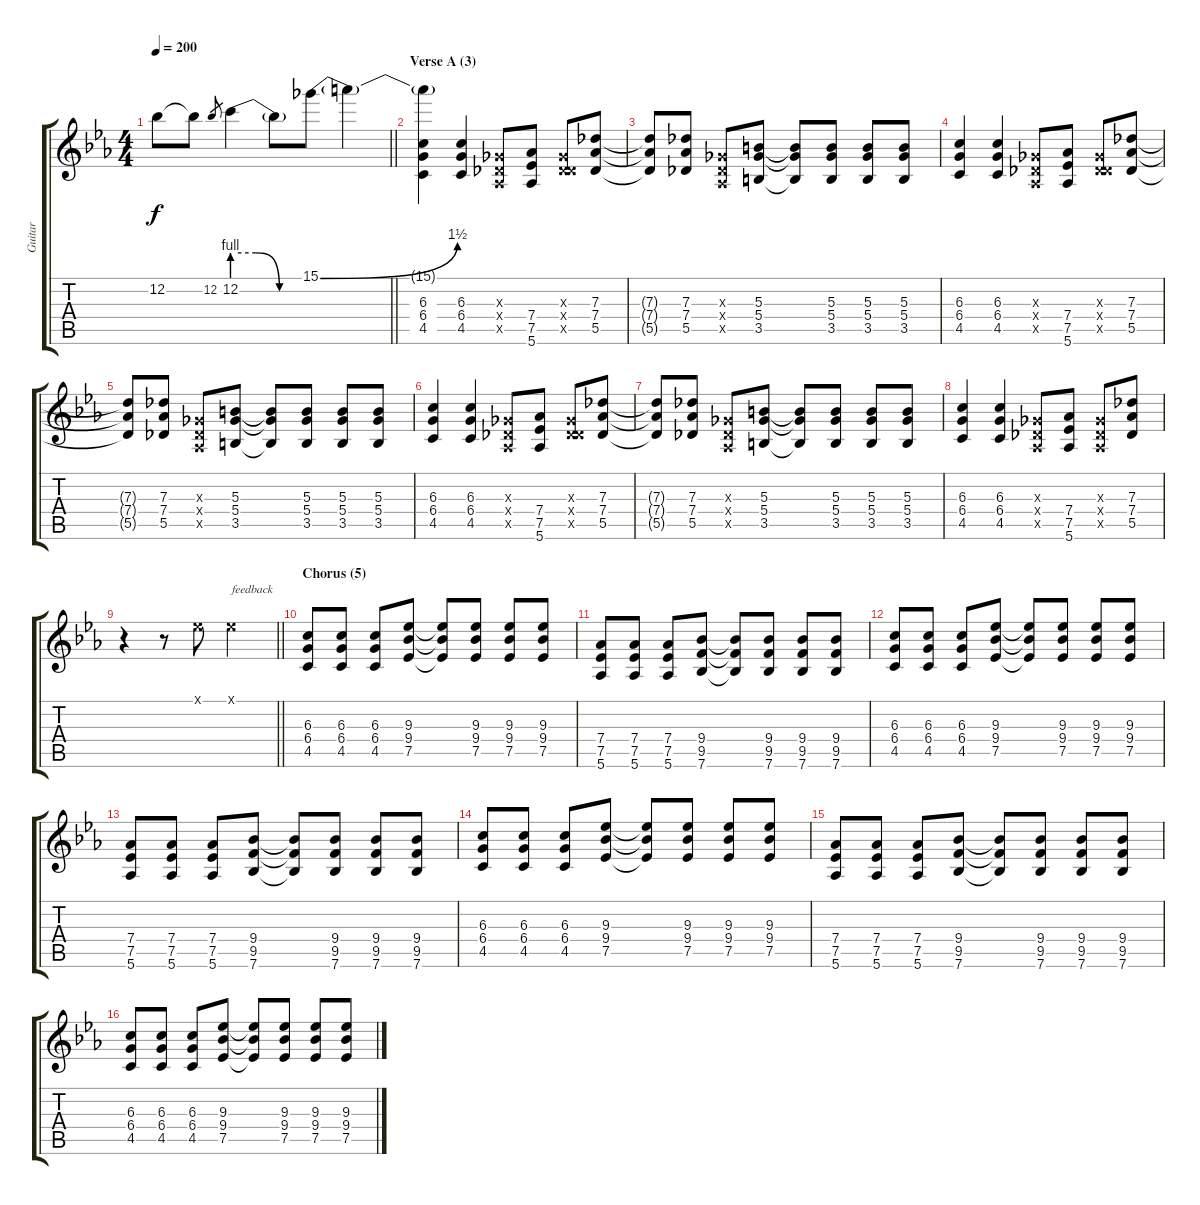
\track ("Guitar" "Guitar") {instrument distortionguitar}
\staff {score tabs}
\tuning (Eb4 Bb3 Gb3 Db3 Ab2 Eb2) {hide}
\ts (4 4)
\tempo 200
\clef g2
\barLineRight lightlight
\ks cminor
12.2{t}.8{dy f} 12.2{t}.8 12.2.8{gr} 12.2{be (custom 0 4 20 4 40 0 60 0)}.4 12.2{t}.8 15.1{be (bend 0 0 60 6)}.8 15.1{t}.4 |
\section ("" "Verse A (3)")
(15.1{t} 6.3 6.4 4.5).4 (6.3 6.4 4.5).4 (0.3{x} 0.4{x} 0.5{x}).8 (7.4 7.5 5.6).8 (0.3{x} 0.4{x} 5.5{x}).8 (7.3 7.4 5.5).8 |
(7.3{t} 7.4{t} 5.5{t}).8 (7.3 7.4 5.5).8 (0.3{x} 0.4{x} 0.5{x}).8 (5.3 5.4 3.5).8 (5.3{t} 5.4{t} 3.5{t}).8 (5.3 5.4 3.5).8 (5.3 5.4 3.5).8 (5.3 5.4 3.5).8 |
(6.3 6.4 4.5).4 (6.3 6.4 4.5).4 (0.3{x} 0.4{x} 0.5{x}).8 (7.4 7.5 5.6).8 (0.3{x} 0.4{x} 5.5{x}).8 (7.3 7.4 5.5).8 |
(7.3{t} 7.4{t} 5.5{t}).8 (7.3 7.4 5.5).8 (0.3{x} 0.4{x} 0.5{x}).8 (5.3 5.4 3.5).8 (5.3{t} 5.4{t} 3.5{t}).8 (5.3 5.4 3.5).8 (5.3 5.4 3.5).8 (5.3 5.4 3.5).8 |
(6.3 6.4 4.5).4 (6.3 6.4 4.5).4 (0.3{x} 0.4{x} 0.5{x}).8 (7.4 7.5 5.6).8 (0.3{x} 0.4{x} 5.5{x}).8 (7.3 7.4 5.5).8 |
(7.3{t} 7.4{t} 5.5{t}).8 (7.3 7.4 5.5).8 (0.3{x} 0.4{x} 0.5{x}).8 (5.3 5.4 3.5).8 (5.3{t} 5.4{t} 3.5{t}).8 (5.3 5.4 3.5).8 (5.3 5.4 3.5).8 (5.3 5.4 3.5).8 |
(6.3 6.4 4.5).4 (6.3 6.4 4.5).4 (0.3{x} 0.4{x} 0.5{x}).8 (7.4 7.5 5.6).8 (0.3{x} 0.4{x} 0.5{x}).8 (7.3 7.4 5.5).8 |
\barLineRight lightlight
r.4 r.8 0.1{x}.8 0.1{x}.2{txt "feedback"} |
\section ("" "Chorus (5)")
(6.3 6.4 4.5).8 (6.3 6.4 4.5).8 (6.3 6.4 4.5).8 (9.3 9.4 7.5).8 (9.3{t} 9.4{t} 7.5{t}).8 (9.3 9.4 7.5).8 (9.3 9.4 7.5).8 (9.3 9.4 7.5).8 |
(7.4 7.5 5.6).8 (7.4 7.5 5.6).8 (7.4 7.5 5.6).8 (9.4 9.5 7.6).8 (9.4{t} 9.5{t} 7.6{t}).8 (9.4 9.5 7.6).8 (9.4 9.5 7.6).8 (9.4 9.5 7.6).8 |
(6.3 6.4 4.5).8 (6.3 6.4 4.5).8 (6.3 6.4 4.5).8 (9.3 9.4 7.5).8 (9.3{t} 9.4{t} 7.5{t}).8 (9.3 9.4 7.5).8 (9.3 9.4 7.5).8 (9.3 9.4 7.5).8 |
(7.4 7.5 5.6).8 (7.4 7.5 5.6).8 (7.4 7.5 5.6).8 (9.4 9.5 7.6).8 (9.4{t} 9.5{t} 7.6{t}).8 (9.4 9.5 7.6).8 (9.4 9.5 7.6).8 (9.4 9.5 7.6).8 |
(6.3 6.4 4.5).8 (6.3 6.4 4.5).8 (6.3 6.4 4.5).8 (9.3 9.4 7.5).8 (9.3{t} 9.4{t} 7.5{t}).8 (9.3 9.4 7.5).8 (9.3 9.4 7.5).8 (9.3 9.4 7.5).8 |
(7.4 7.5 5.6).8 (7.4 7.5 5.6).8 (7.4 7.5 5.6).8 (9.4 9.5 7.6).8 (9.4{t} 9.5{t} 7.6{t}).8 (9.4 9.5 7.6).8 (9.4 9.5 7.6).8 (9.4 9.5 7.6).8 |
(6.3 6.4 4.5).8 (6.3 6.4 4.5).8 (6.3 6.4 4.5).8 (9.3 9.4 7.5).8 (9.3{t} 9.4{t} 7.5{t}).8 (9.3 9.4 7.5).8 (9.3 9.4 7.5).8 (9.3 9.4 7.5).8
